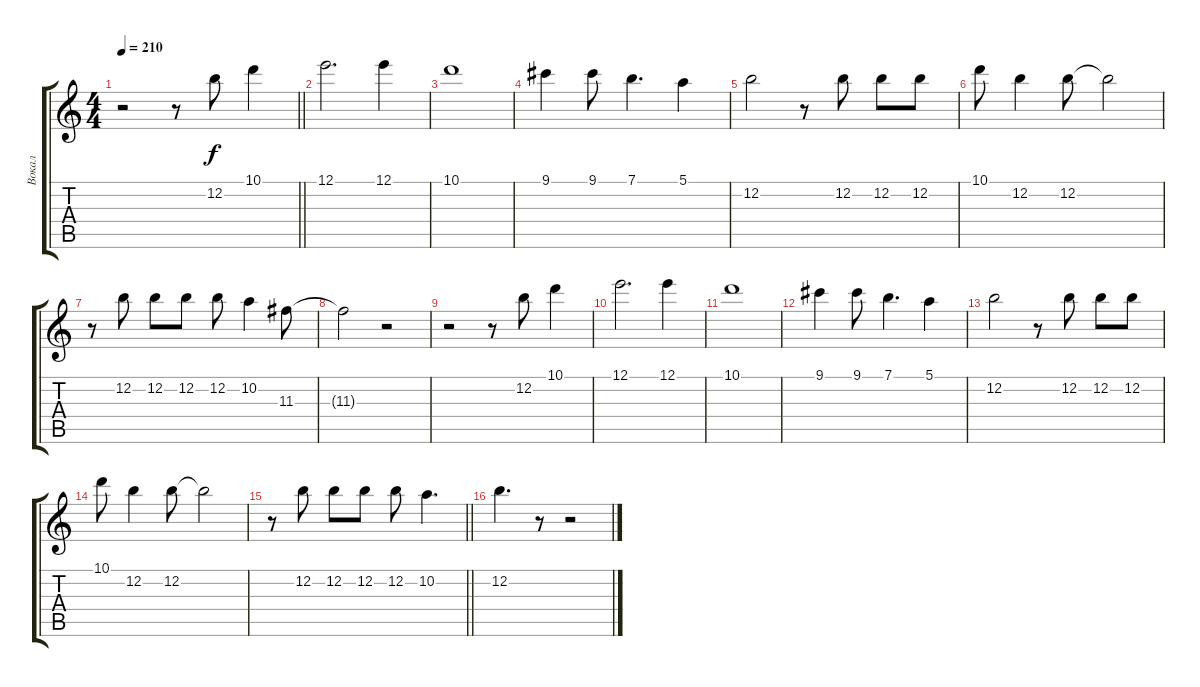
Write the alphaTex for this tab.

\track ("Вокал" "Вокал") {instrument oboe}
\staff {score tabs}
\tuning (E5 B4 G4 D4 A3 E3) {hide}
\ts (4 4)
\tempo 210
\clef g2
\barLineRight lightlight
\ks c
r.2{dy f} r.8 12.2.8 10.1.4 |
\section ("" "")
12.1.2{d} 12.1.4 |
10.1.1 |
9.1.4 9.1.8 7.1.4{d} 5.1.4 |
12.2.2 r.8 12.2.8 12.2.8 12.2.8 |
10.1.8 12.2.4 12.2.8 12.2{t}.2 |
r.8 12.2.8 12.2.8 12.2.8 12.2.8 10.2.4 11.3.8 |
11.3{t}.2 r.2 |
r.2 r.8 12.2.8 10.1.4 |
12.1.2{d} 12.1.4 |
10.1.1 |
9.1.4 9.1.8 7.1.4{d} 5.1.4 |
12.2.2 r.8 12.2.8 12.2.8 12.2.8 |
10.1.8 12.2.4 12.2.8 12.2{t}.2 |
\barLineRight lightlight
r.8 12.2.8 12.2.8 12.2.8 12.2.8 10.2.4{d} |
\section ("" "")
12.2.4{d} r.8 r.2
